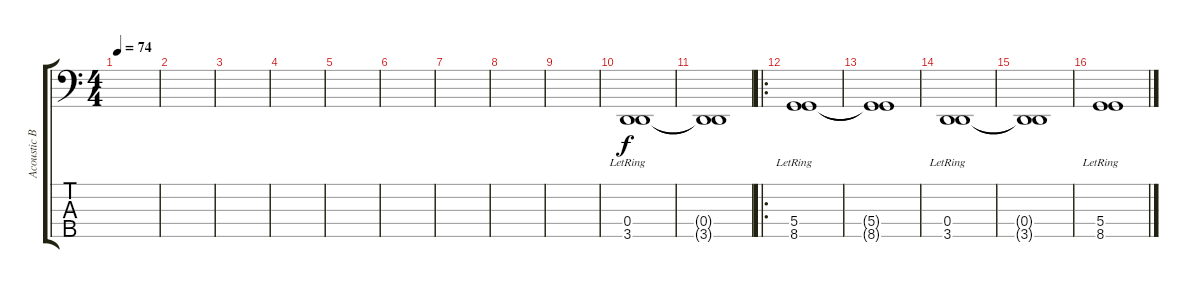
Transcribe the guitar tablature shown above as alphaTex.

\track ("Acoustic Bass" "Acoustic B") {instrument acousticbass}
\staff {score tabs}
\tuning (G2 D2 A1 D1 B0) {hide}
\ts (4 4)
\tempo 74
\clef f4
\ks c
|
|
|
|
|
|
|
|
|
(0.4{lr} 3.5{lr}).1 |
(0.4{t} 3.5{t}).1 |
\ro
(5.4{lr} 8.5{lr}).1 |
(5.4{t} 8.5{t}).1 |
(0.4{lr} 3.5).1 |
(0.4{t} 3.5{t}).1 |
(5.4{lr} 8.5{lr}).1
